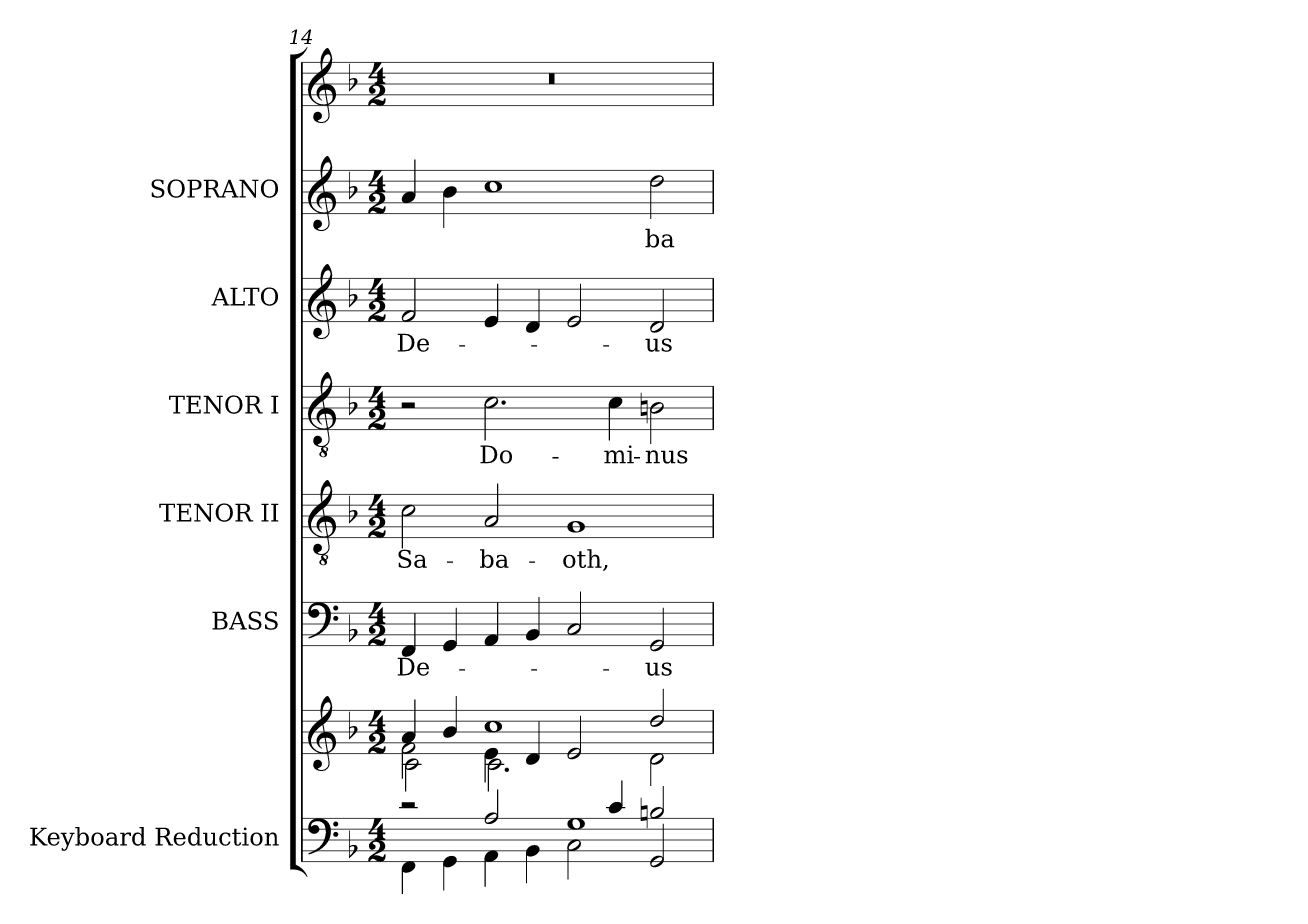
**kern	**kern	**kern	**text	**kern	**text	**kern	**text	**kern	**text	**kern	**text	**kern
*part7	*part7	*part6	*part6	*part5	*part5	*part4	*part4	*part3	*part3	*part2	*part2	*part1
*staff8	*staff7	*staff6	*staff6	*staff5	*staff5	*staff4	*staff4	*staff3	*staff3	*staff2	*staff2	*staff1
*I"Keyboard Reduction	*	*I"BASS	*	*I"TENOR II	*	*I"TENOR I	*	*I"ALTO	*	*I"SOPRANO	*	*
*I'Reduc.	*	*I'B.	*	*I'T. II	*	*I'T. I	*	*I'A.	*	*I'S.	*	*
*clefF4	*clefG2	*clefF4	*	*clefGv2	*	*clefGv2	*	*clefG2	*	*clefG2	*	*clefG2
*	*	*	*	*ITrd7c12	*	*ITrd7c12	*	*	*	*	*	*
*k[b-]	*k[b-]	*k[b-]	*	*k[b-]	*	*k[b-]	*	*k[b-]	*	*k[b-]	*	*k[b-]
*F:	*F:	*F:	*	*F:	*	*F:	*	*F:	*	*F:	*	*F:
*M4/2	*M4/2	*M4/2	*	*M4/2	*	*M4/2	*	*M4/2	*	*M4/2	*	*M4/2
=14	=14	=14	=14	=14	=14	=14	=14	=14	=14	=14	=14	=14
*^	*^	*	*	*	*	*	*	*	*	*	*	*
*	*^	*	*^	*	*	*	*	*	*	*	*	*	*	*
*	*	*	*	*	*^	*	*	*	*	*	*	*	*	*	*	*
!	!	!	!	!	!	!	!	!LO:LY:b:color=#000000	!	!	!	!	!	!	!	!	!
!	!	!	!	!	!	!	!	!	!	!LO:LY:b:color=#000000	!	!	!	!	!	!	!
!	!	!	!	!	!	!	!	!	!	!	!	!	!	!LO:LY:b:color=#000000	!	!	!LO:N:vis=1
2r	2ryy	4FFi\	4ai/	2fi\	2ryy	2ci\	4FFi/	De-	2Ci\	Sa-	2r	.	2fi/	De-	4ai/	.	0r
.	.	4GGi\	4b-i/	.	.	.	4GGi/	.	.	.	.	.	.	.	4b-i\	.	.
!	!	!	!	!	!	!	!	!	!	!LO:LY:b:color=#000000	!	!	!	!	!	!	!
!	!	!	!	!	!	!	!	!	!	!	!	!LO:LY:b:color=#000000	!	!	!	!	!
2.ryy	2Ai/	4AAi\	1cci	4ei\	2.ci\	1.ryy	4AAi/	.	2AAi/	-ba-	2.Ci\	Do-	4ei/	.	1cci	.	.
.	.	4BB-i\	.	4di/	.	.	4BB-i/	.	.	.	.	.	4di/	.	.	.	.
!	!	!	!	!	!	!	!	!	!	!LO:LY:b:color=#000000	!	!	!	!	!	!	!
.	1Gi	2Ci\	.	2ei/	.	.	2Ci/	.	1GGi	-oth,	.	.	2ei/	.	.	.	.
!	!	!	!	!	!	!	!	!	!	!	!	!LO:LY:b:color=#000000	!	!	!	!	!
4ci/	.	.	.	.	2.ryy	.	.	.	.	.	4Ci\	-mi-	.	.	.	.	.
!	!	!	!	!	!	!	!	!LO:LY:b:color=#000000	!	!	!	!	!	!	!	!	!
!	!	!	!	!	!	!	!	!	!	!	!	!LO:LY:b:color=#000000	!	!	!	!	!
!	!	!	!	!	!	!	!	!	!	!	!	!	!	!LO:LY:b:color=#000000	!	!	!
!	!	!	!	!	!	!	!	!	!	!	!	!	!	!	!	!LO:LY:b:color=#000000	!
2Bni/	.	2GGi/	2ddi/	2di\	.	.	2GGi/	-us	.	.	2BBni\	-nus	2di/	-us	2ddi\	-ba-	.
*v	*v	*v	*	*	*	*	*	*	*	*	*	*	*	*	*	*	*
*	*v	*v	*v	*v	*	*	*	*	*	*	*	*	*	*	*
=	=	=	=	=	=	=	=	=	=	=	=	=
*-	*-	*-	*-	*-	*-	*-	*-	*-	*-	*-	*-	*-
